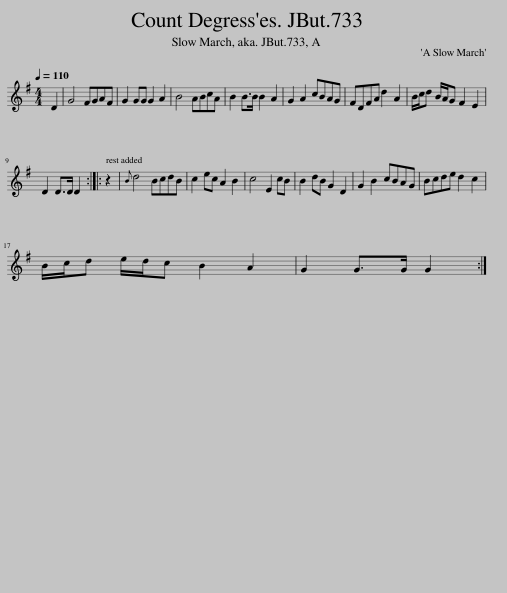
X:1
L:1/8
Q:1/4=110
M:4/4
I:linebreak $
K:G
V:1 treble
V:1
 D2 | G4 FGAF | G2 GG G2 A2 | B4 ABcA | B2 B>B B2 A2 | %5
 G2 A2 cBAG | FDFA d2 A2 | B/c/d B/A/G F2 E2 |$ D2 D>D D2 :: z2 | %10
{B} d4 BcdB | c2 ec A2 B2 | c4 E2 cB | B2 dB G2 D2 | G2 B2 cBAG | %15
 Bcde d2 c2 |$ B/c/d e/d/c B2 A2 | G2 G>G G2 :| %18
